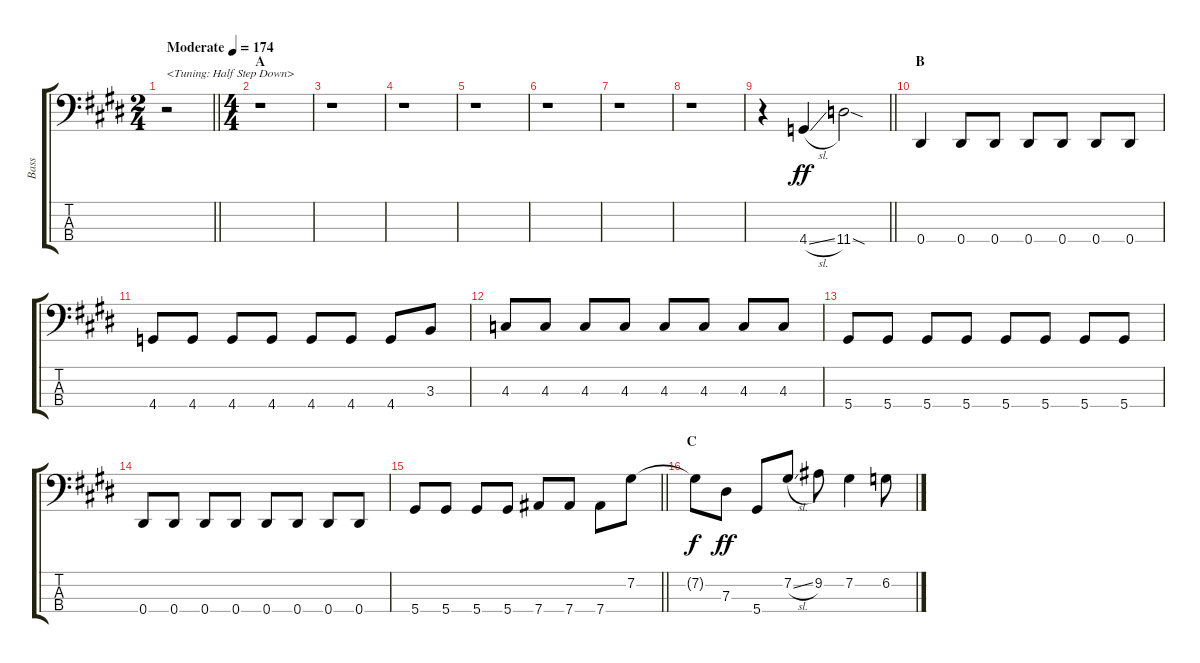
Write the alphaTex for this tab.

\track ("Bass" "Bass") {instrument electricbasspick}
\staff {score tabs}
\tuning (Gb2 Db2 Ab1 Eb1) {hide}
\ts (2 4)
\tempo (174 "Moderate")
\clef f4
\barLineRight lightlight
\ks e
r.2{txt "<Tuning: Half Step Down>" dy ff instrument electricbasspick} |
\ts (4 4)
\section ("" "A")
r.1 |
r.1 |
r.1 |
r.1 |
r.1 |
r.1 |
r.1 |
\barLineRight lightlight
r.4 4.4{sl}.4 11.4{sod}.2 |
\section ("" "B")
0.4.4 0.4.8 0.4.8 0.4.8 0.4.8 0.4.8 0.4.8 |
4.4.8 4.4.8 4.4.8 4.4.8 4.4.8 4.4.8 4.4.8 3.3.8 |
4.3.8 4.3.8 4.3.8 4.3.8 4.3.8 4.3.8 4.3.8 4.3.8 |
5.4.8 5.4.8 5.4.8 5.4.8 5.4.8 5.4.8 5.4.8 5.4.8 |
0.4.8 0.4.8 0.4.8 0.4.8 0.4.8 0.4.8 0.4.8 0.4.8 |
\barLineRight lightlight
5.4.8 5.4.8 5.4.8 5.4.8 7.4.8 7.4.8 7.4.8 7.2.8 |
\section ("" "C")
7.2{t}.8{dy f} 7.3.8{dy ff} 5.4.8 7.2{sl}.8 9.2.8 7.2.4 6.2.8
